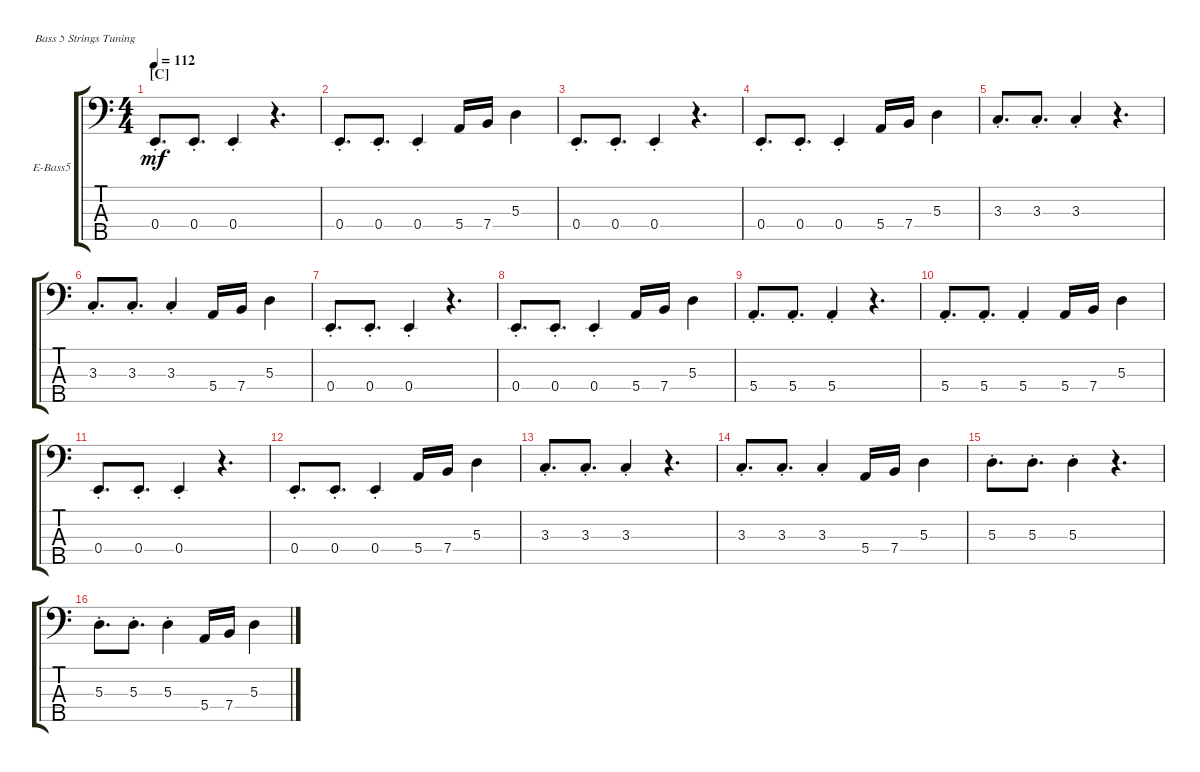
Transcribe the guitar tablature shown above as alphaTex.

\defaultSystemsLayout 4
\bracketExtendMode groupsimilarinstruments
\firstSystemTrackNameOrientation horizontal
\otherSystemsTrackNameOrientation horizontal
\track ("Bass" "E-Bass5") {multiBarRest instrument electricbassfinger}
\staff {score tabs}
\tuning (G2 D2 A1 E1 B0)
\ts (4 4)
\section ("C" "")
\tempo 112
\clef f4
\ks c
0.4{st}.8{d dy mf} 0.4{st}.8{d} 0.4{st}.4 r.4{d} |
0.4{st}.8{d} 0.4{st}.8{d} 0.4{st}.4 5.4.16 7.4.16 5.3.4 |
0.4{st}.8{d} 0.4{st}.8{d} 0.4{st}.4 r.4{d} |
0.4{st}.8{d} 0.4{st}.8{d} 0.4{st}.4 5.4.16 7.4.16 5.3.4 |
3.3{st}.8{d} 3.3{st}.8{d} 3.3{st}.4 r.4{d} |
3.3{st}.8{d} 3.3{st}.8{d} 3.3{st}.4 5.4.16 7.4.16 5.3.4 |
0.4{st}.8{d} 0.4{st}.8{d} 0.4{st}.4 r.4{d} |
0.4{st}.8{d} 0.4{st}.8{d} 0.4{st}.4 5.4.16 7.4.16 5.3.4 |
5.4{st}.8{d} 5.4{st}.8{d} 5.4{st}.4 r.4{d} |
5.4{st}.8{d} 5.4{st}.8{d} 5.4{st}.4 5.4.16 7.4.16 5.3.4 |
0.4{st}.8{d} 0.4{st}.8{d} 0.4{st}.4 r.4{d} |
0.4{st}.8{d} 0.4{st}.8{d} 0.4{st}.4 5.4.16 7.4.16 5.3.4 |
3.3{st}.8{d} 3.3{st}.8{d} 3.3{st}.4 r.4{d} |
3.3{st}.8{d} 3.3{st}.8{d} 3.3{st}.4 5.4.16 7.4.16 5.3.4 |
5.3{st}.8{d} 5.3{st}.8{d} 5.3{st}.4 r.4{d} |
5.3{st}.8{d} 5.3{st}.8{d} 5.3{st}.4 5.4.16 7.4.16 5.3.4
